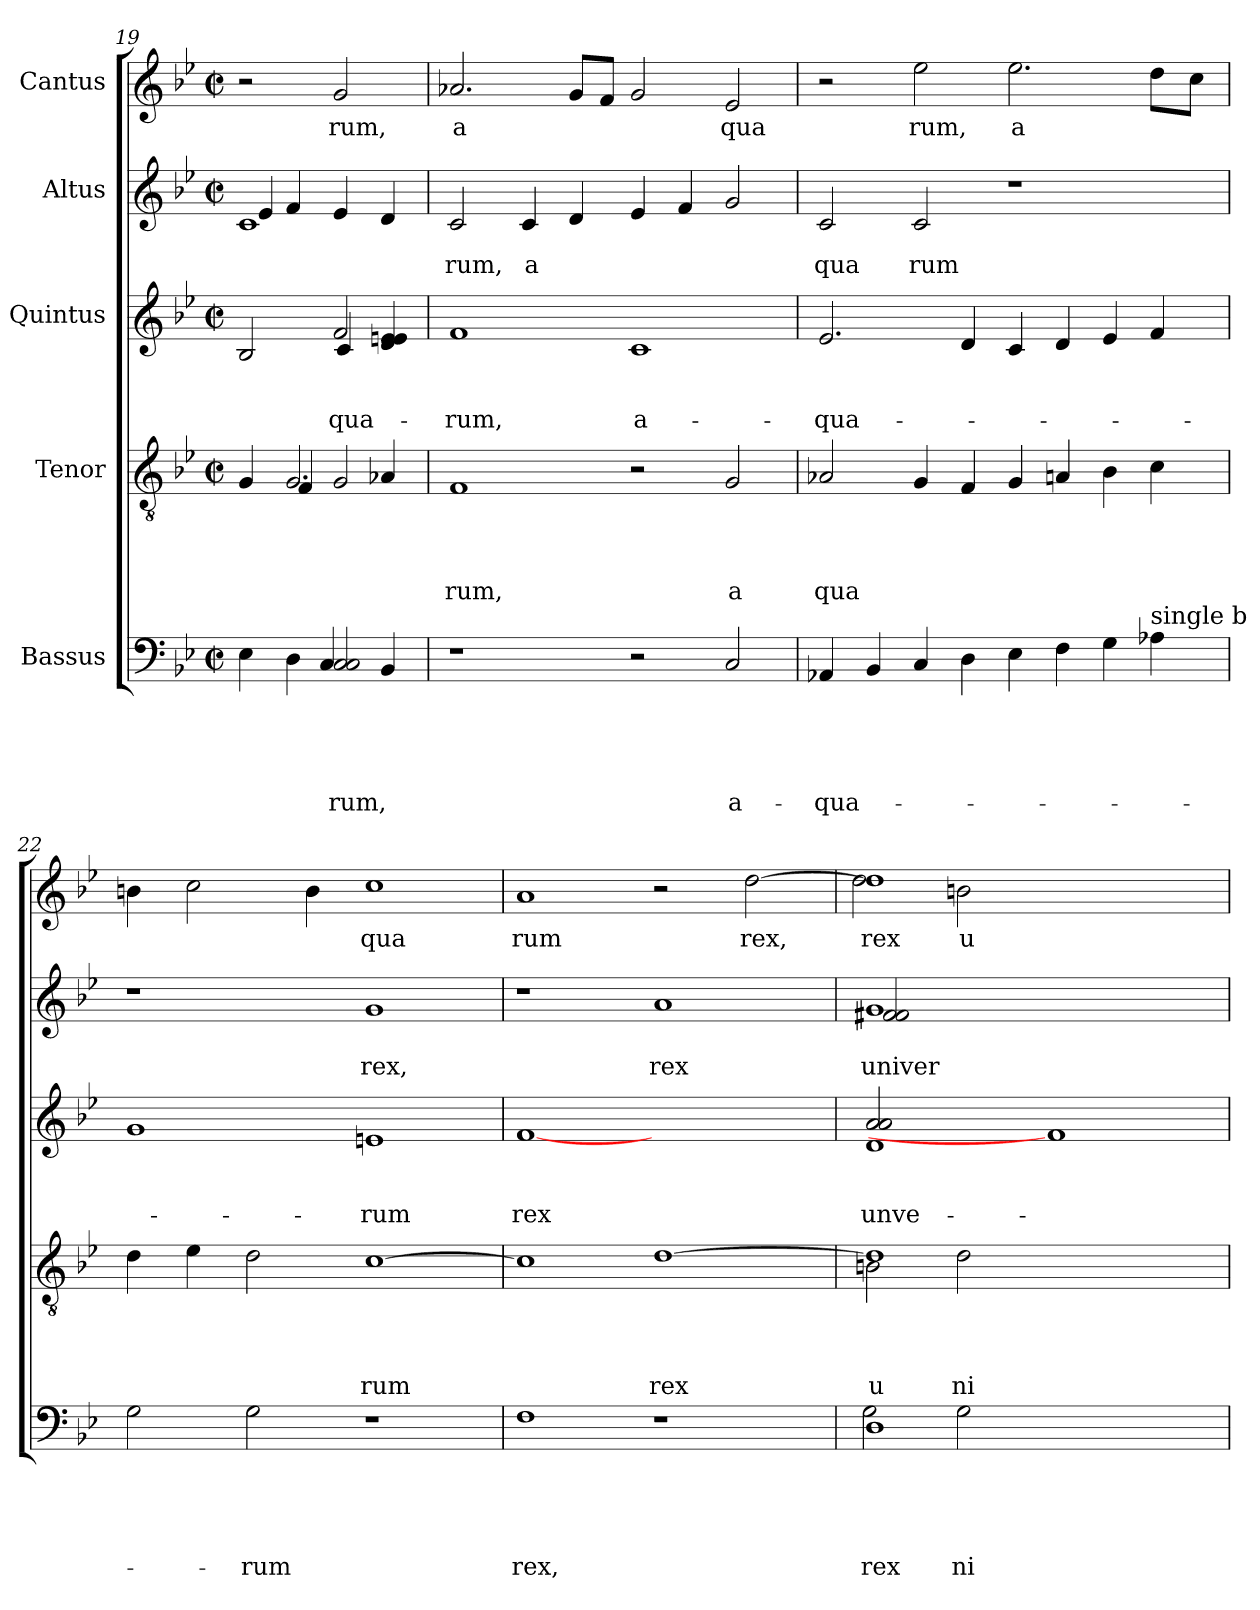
**kern	**text	**text	**text	**text	**text	**kern	**text	**text	**text	**text	**kern	**text	**text	**text	**kern	**text	**text	**kern	**text
*part5	*part5	*part5	*part5	*part5	*part5	*part4	*part4	*part4	*part4	*part4	*part3	*part3	*part3	*part3	*part2	*part2	*part2	*part1	*part1
*staff5	*staff5	*staff5	*staff5	*staff5	*staff5	*staff4	*staff4	*staff4	*staff4	*staff4	*staff3	*staff3	*staff3	*staff3	*staff2	*staff2	*staff2	*staff1	*staff1
*I"Bassus	*	*	*	*	*	*I"Tenor	*	*	*	*	*I"Quintus	*	*	*	*I"Altus	*	*	*I"Cantus	*
!!LO:PB:g=z
*clefF4	*	*	*	*	*	*clefGv2	*	*	*	*	*clefG2	*	*	*	*clefG2	*	*	*clefG2	*
*k[b-e-]	*	*	*	*	*	*k[b-e-]	*	*	*	*	*k[b-e-]	*	*	*	*k[b-e-]	*	*	*k[b-e-]	*
*B-:	*	*	*	*	*	*B-:	*	*	*	*	*B-:	*	*	*	*B-:	*	*	*B-:	*
*M2/2	*	*	*	*	*	*M2/2	*	*	*	*	*M2/2	*	*	*	*M2/2	*	*	*M2/2	*
*met(c|)	*	*	*	*	*	*met(c|)	*	*	*	*	*met(c|)	*	*	*	*met(c|)	*	*	*met(c|)	*
=19	=19	=19	=19	=19	=19	=19	=19	=19	=19	=19	=19	=19	=19	=19	=19	=19	=19	=19	=19
*^	*	*	*	*	*	*^	*	*	*	*	*^	*	*	*	*^	*	*	*	*
*	*	*	*	*	*	*	*	*^	*	*	*	*	*	*	*	*	*	*	*	*	*	*	*
4E-\	2ryy	.	.	.	.	.	4G/	4ryy	2.ryy	.	.	.	.	2B-/	2ryy	.	.	.	1c	4e-/	.	.	2r	.
4D\	.	.	.	.	.	.	2.G/	4F/	.	.	.	.	.	.	.	.	.	.	.	4f/	.	.	.	.
!	!	!	!	!	!	!LO:LY:b	!	!	!	!	!	!	!	!	!	!	!	!LO:LY:b	!	!	!	!	!	!LO:LY:b
2C/ 2C/	4C/	.	.	.	.	rum,	.	2G/	.	.	.	.	.	2f/	4c/	.	.	-qua-	.	4e-/	.	.	2g/	rum,
.	4BB-/	.	.	.	.	.	.	.	4A-X/	.	.	.	.	.	4d/ 4en/ 4e/	.	.	.	.	4d/	.	.	.	.
=20	=20	=20	=20	=20	=20	=20	=20	=20	=20	=20	=20	=20	=20	=20	=20	=20	=20	=20	=20	=20	=20	=20	=20	=20
!	!	!	!	!	!	!	!	!	!	!	!	!	!LO:LY:b	!	!	!	!	!LO:LY:b	!	!	!	!LO:LY:b	!	!LO:LY:b
*v	*v	*	*	*	*	*	*	*	*	*	*	*	*	*v	*v	*	*	*	*v	*v	*	*	*	*
*	*	*	*	*	*	*v	*v	*v	*	*	*	*	*	*	*	*	*	*	*	*	*
1r	.	.	.	.	.	1F	.	.	.	rum,	1f	.	.	-rum,	2c/	.	rum,	2.a-X/	a
!	!	!	!	!	!	!	!	!	!	!	!	!	!	!	!	!	!LO:LY:b	!	!
.	.	.	.	.	.	.	.	.	.	.	.	.	.	.	4c/	.	a	.	.
.	.	.	.	.	.	.	.	.	.	.	.	.	.	.	4d/	.	.	8g/L	.
.	.	.	.	.	.	.	.	.	.	.	.	.	.	.	.	.	.	8f/J	.
!	!	!	!	!	!	!	!	!	!	!	!	!	!	!LO:LY:b	!	!	!	!	!
2r	.	.	.	.	.	2r	.	.	.	.	1c	.	.	a-	4e-/	.	.	2g/	.
.	.	.	.	.	.	.	.	.	.	.	.	.	.	.	4f/	.	.	.	.
!	!	!	!	!	!LO:LY:b	!	!	!	!	!LO:LY:b	!	!	!	!	!	!	!	!	!LO:LY:b
2C/	.	.	.	.	a-	2G/	.	.	.	a	.	.	.	.	2g/	.	.	2e-/	qua
=21	=21	=21	=21	=21	=21	=21	=21	=21	=21	=21	=21	=21	=21	=21	=21	=21	=21	=21	=21
!	!	!	!	!	!LO:LY:b	!	!	!	!	!LO:LY:b	!	!	!	!LO:LY:b	!	!	!LO:LY:b	!	!
4AA-X/	.	.	.	.	-qua-	2A-X/	.	.	.	qua	2.e-/	.	.	-qua-	2c/	.	qua	2r	.
4BB-/	.	.	.	.	.	.	.	.	.	.	.	.	.	.	.	.	.	.	.
!	!	!	!	!	!	!	!	!	!	!	!	!	!	!	!	!	!LO:LY:b	!	!LO:LY:b
4C/	.	.	.	.	.	4G/	.	.	.	.	.	.	.	.	2c/	.	rum	2ee-\	rum,
4D\	.	.	.	.	.	4F/	.	.	.	.	4d/	.	.	.	.	.	.	.	.
!	!	!	!	!	!	!	!	!	!	!	!	!	!	!	!	!	!	!	!LO:LY:b
4E-\	.	.	.	.	.	4G/	.	.	.	.	4c/	.	.	.	1r	.	.	2.ee-\	a
4F\	.	.	.	.	.	4An/	.	.	.	.	4d/	.	.	.	.	.	.	.	.
4G\	.	.	.	.	.	4B-\	.	.	.	.	4e-/	.	.	.	.	.	.	.	.
!LO:TX:a:t=single b	!	!	!	!	!	!	!	!	!	!	!	!	!	!	!	!	!	!	!
4A-\	.	.	.	.	.	4c\	.	.	.	.	4f/	.	.	.	.	.	.	8dd\L	.
.	.	.	.	.	.	.	.	.	.	.	.	.	.	.	.	.	.	8cc\J	.
=22	=22	=22	=22	=22	=22	=22	=22	=22	=22	=22	=22	=22	=22	=22	=22	=22	=22	=22	=22
2G\	.	.	.	.	.	4d\	.	.	.	.	1g	.	.	.	1r	.	.	4bn\	.
.	.	.	.	.	.	4e-\	.	.	.	.	.	.	.	.	.	.	.	2cc\	.
!	!	!	!	!	!LO:LY:b	!	!	!	!	!	!	!	!	!	!	!	!	!	!
2G\	.	.	.	.	-rum	2d\	.	.	.	.	.	.	.	.	.	.	.	.	.
.	.	.	.	.	.	.	.	.	.	.	.	.	.	.	.	.	.	4b\	.
!	!	!	!	!	!	!	!	!	!	!LO:LY:b	!	!	!	!LO:LY:b	!	!	!LO:LY:b	!	!LO:LY:b
1r	.	.	.	.	.	[>1c	.	.	.	rum	1en	.	.	-rum	1g	.	rex,	1cc	qua
=23	=23	=23	=23	=23	=23	=23	=23	=23	=23	=23	=23	=23	=23	=23	=23	=23	=23	=23	=23
!	!	!	!	!	!LO:LY:b	!	!	!	!	!	!	!	!	!LO:LY:b	!	!	!	!	!LO:LY:b
1F	.	.	.	.	rex,	1c]	.	.	.	.	[1f	.	.	rex	1r	.	.	1a	rum
!	!	!	!	!	!	!	!	!	!	!LO:LY:b	!	!	!	!	!	!	!LO:LY:b	!	!
1r	.	.	.	.	.	[>1d	.	.	.	rex	1ryy	.	.	.	1a	.	rex	2r	.
!	!	!	!	!	!	!	!	!	!	!	!	!	!	!	!	!	!	!	!LO:LY:b
.	.	.	.	.	.	.	.	.	.	.	.	.	.	.	.	.	.	[>2dd\	rex,
=24	=24	=24	=24	=24	=24	=24	=24	=24	=24	=24	=24	=24	=24	=24	=24	=24	=24	=24	=24
*^	*	*	*	*	*	*	*	*	*	*	*	*	*	*	*	*	*	*	*
!	!	!	!	!	!	!LO:LY:b	!	!	!	!	!LO:LY:b	!	!	!	!LO:LY:b	!	!	!LO:LY:b	!	!LO:LY:b
*	*	*	*	*	*	*	*^	*	*	*	*	*^	*	*	*	*^	*	*	*^	*
1D	2G\	.	.	.	.	rex	1d]	2Bn\	.	.	.	u	1d	2a/ 2a/	.	.	unve-	1g	2f#X/ 2f#/	.	univer	1dd]	2dd\	rex
!	!	!	!	!	!	!LO:LY:b	!	!	!	!	!	!LO:LY:b	!	!	!	!	!	!	!	!	!	!	!	!LO:LY:b
.	2G\	.	.	.	.	ni-	.	2d\	.	.	.	ni	.	1.ryy	.	.	.	.	1ryy	.	.	.	2bn\	u
1ryy	1ryy	.	.	.	.	.	1ryy	1ryy	.	.	.	.	1f]	.	.	.	.	1ryy	.	.	.	1ryy	1ryy	.
.	.	.	.	.	.	.	.	.	.	.	.	.	.	.	.	.	.	.	2ryy	.	.	.	.	.
*v	*v	*	*	*	*	*	*	*	*	*	*	*	*v	*v	*	*	*	*v	*v	*	*	*v	*v	*
*	*	*	*	*	*	*v	*v	*	*	*	*	*	*	*	*	*	*	*	*	*
=	=	=	=	=	=	=	=	=	=	=	=	=	=	=	=	=	=	=	=
*-	*-	*-	*-	*-	*-	*-	*-	*-	*-	*-	*-	*-	*-	*-	*-	*-	*-	*-	*-
